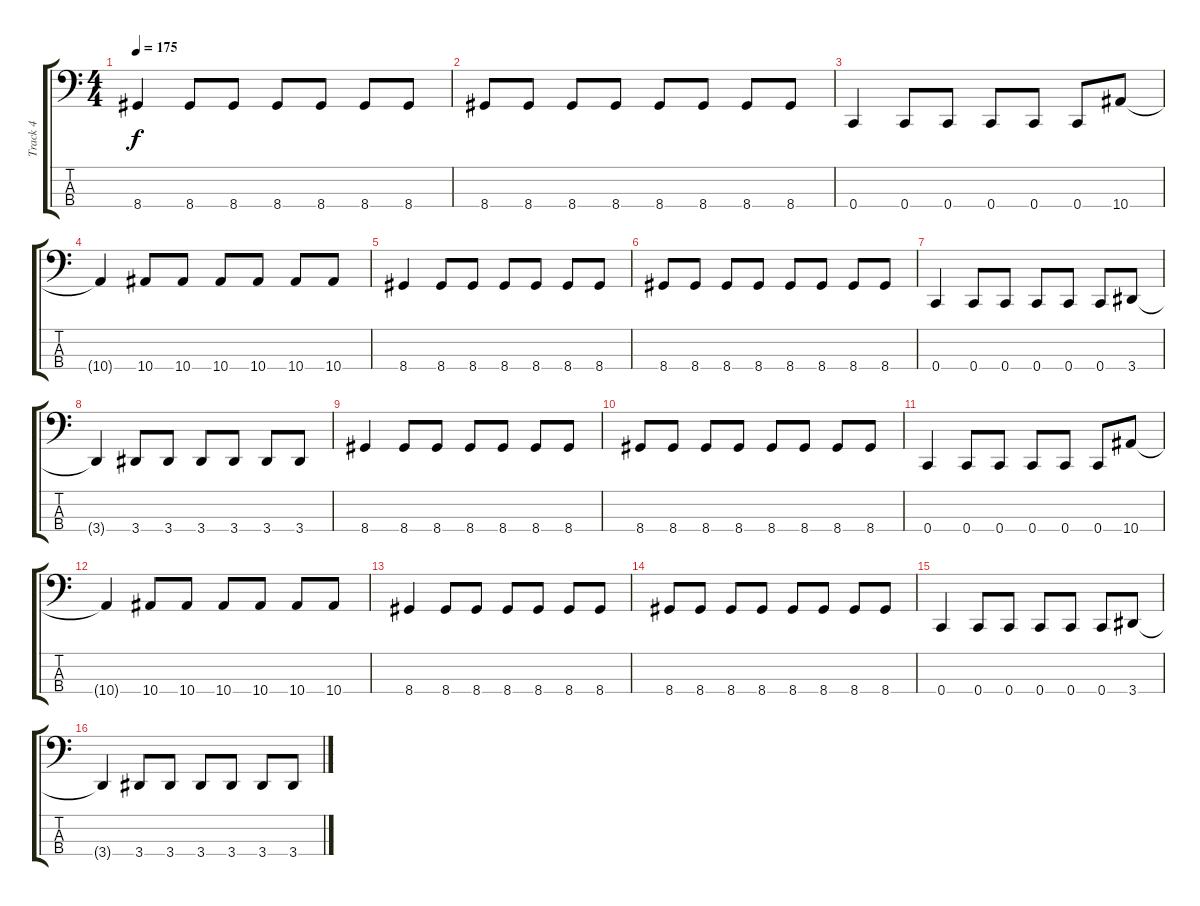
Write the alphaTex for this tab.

\track ("Track 4" "Track 4") {instrument electricbasspick}
\staff {score tabs}
\tuning (F2 C2 G1 C1) {hide}
\ts (4 4)
\tempo 175
\clef f4
\ks c
8.4.4{dy f} 8.4.8 8.4.8 8.4.8 8.4.8 8.4.8 8.4.8 |
8.4.8 8.4.8 8.4.8 8.4.8 8.4.8 8.4.8 8.4.8 8.4.8 |
0.4.4 0.4.8 0.4.8 0.4.8 0.4.8 0.4.8 10.4.8 |
10.4{t}.4 10.4.8 10.4.8 10.4.8 10.4.8 10.4.8 10.4.8 |
8.4.4 8.4.8 8.4.8 8.4.8 8.4.8 8.4.8 8.4.8 |
8.4.8 8.4.8 8.4.8 8.4.8 8.4.8 8.4.8 8.4.8 8.4.8 |
0.4.4 0.4.8 0.4.8 0.4.8 0.4.8 0.4.8 3.4.8 |
3.4{t}.4 3.4.8 3.4.8 3.4.8 3.4.8 3.4.8 3.4.8 |
8.4.4 8.4.8 8.4.8 8.4.8 8.4.8 8.4.8 8.4.8 |
8.4.8 8.4.8 8.4.8 8.4.8 8.4.8 8.4.8 8.4.8 8.4.8 |
0.4.4 0.4.8 0.4.8 0.4.8 0.4.8 0.4.8 10.4.8 |
10.4{t}.4 10.4.8 10.4.8 10.4.8 10.4.8 10.4.8 10.4.8 |
8.4.4 8.4.8 8.4.8 8.4.8 8.4.8 8.4.8 8.4.8 |
8.4.8 8.4.8 8.4.8 8.4.8 8.4.8 8.4.8 8.4.8 8.4.8 |
0.4.4 0.4.8 0.4.8 0.4.8 0.4.8 0.4.8 3.4.8 |
3.4{t}.4 3.4.8 3.4.8 3.4.8 3.4.8 3.4.8 3.4.8
